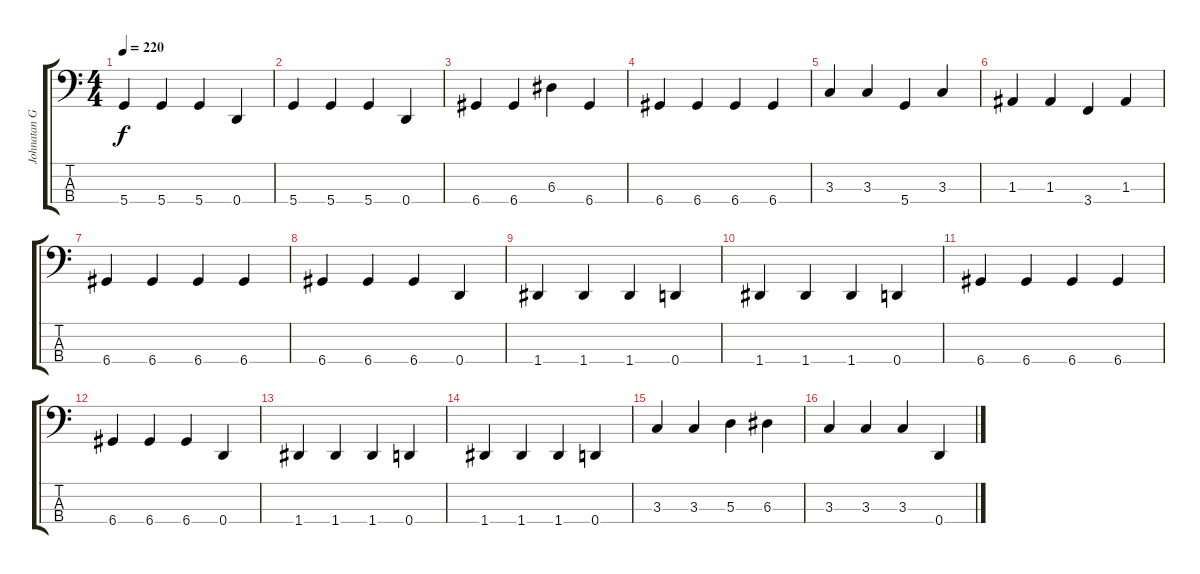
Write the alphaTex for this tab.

\track ("Johnatan Gallant" "Johnatan G") {instrument electricbassfinger}
\staff {score tabs}
\tuning (G2 D2 A1 D1) {hide}
\ts (4 4)
\tempo 220
\clef f4
\ks c
5.4.4{dy f} 5.4.4 5.4.4 0.4.4 |
5.4.4 5.4.4 5.4.4 0.4.4 |
6.4.4 6.4.4 6.3.4 6.4.4 |
6.4.4 6.4.4 6.4.4 6.4.4 |
3.3.4 3.3.4 5.4.4 3.3.4 |
1.3.4 1.3.4 3.4.4 1.3.4 |
6.4.4 6.4.4 6.4.4 6.4.4 |
6.4.4 6.4.4 6.4.4 0.4.4 |
1.4.4 1.4.4 1.4.4 0.4.4 |
1.4.4 1.4.4 1.4.4 0.4.4 |
6.4.4 6.4.4 6.4.4 6.4.4 |
6.4.4 6.4.4 6.4.4 0.4.4 |
1.4.4 1.4.4 1.4.4 0.4.4 |
1.4.4 1.4.4 1.4.4 0.4.4 |
3.3.4 3.3.4 5.3.4 6.3.4 |
3.3.4 3.3.4 3.3.4 0.4.4
